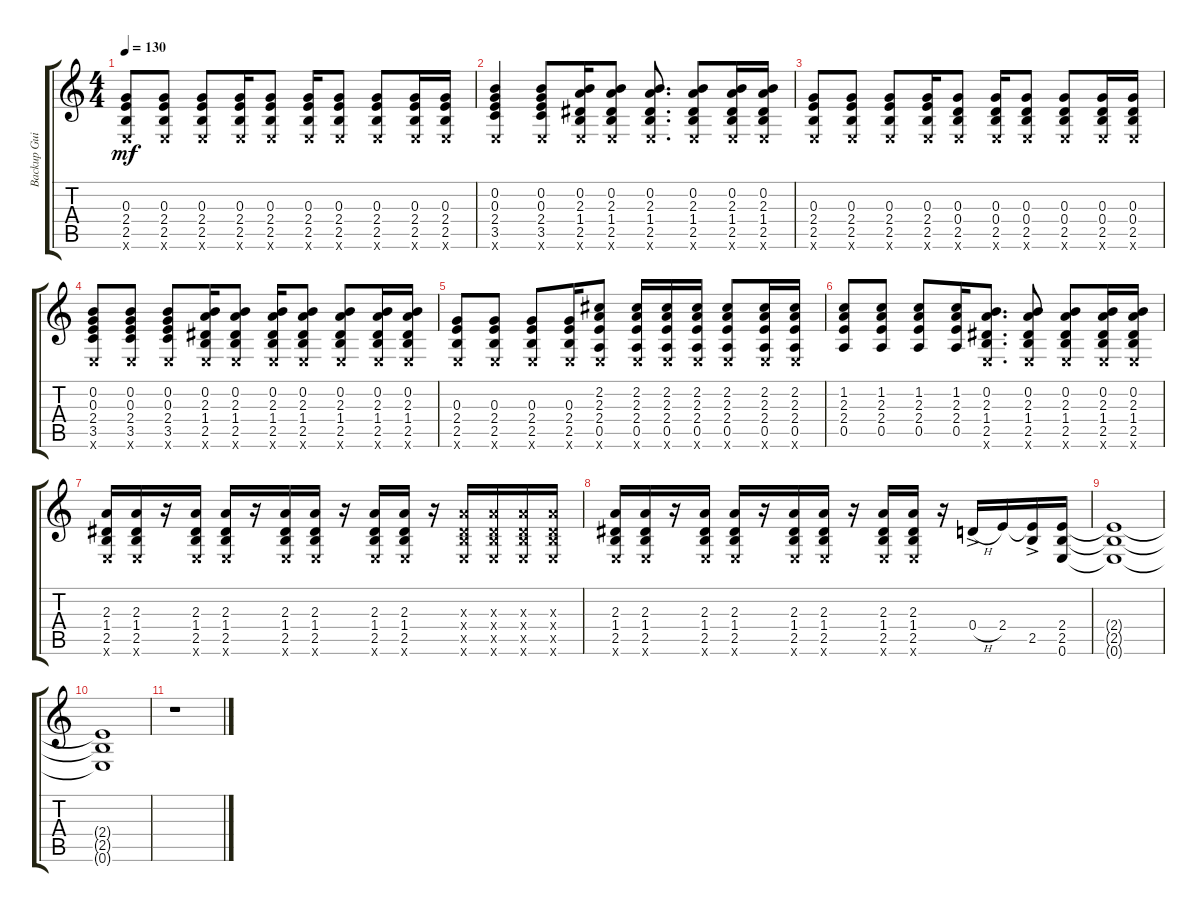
\track ("Backup Guitar" "Backup Gui") {instrument acousticguitarnylon}
\staff {score tabs}
\tuning (E4 B3 G3 D3 A2 E2) {hide}
\ts (4 4)
\tempo 130
\clef g2
\ks c
(0.3 2.4 2.5 0.6{x}).8{dy mf} (0.3 2.4 2.5 0.6{x}).8 (0.3 2.4 2.5 0.6{x}).8 (0.3 2.4 2.5 0.6{x}).16 (0.3 2.4 2.5 0.6{x}).8 (0.3 2.4 2.5 0.6{x}).16 (0.3 2.4 2.5 0.6{x}).8 (0.3 2.4 2.5 0.6{x}).8 (0.3 2.4 2.5 0.6{x}).16 (0.3 2.4 2.5 0.6{x}).16 |
(0.2 0.3 2.4 3.5 0.6{x}).4 (0.2 0.3 2.4 3.5 0.6{x}).8 (0.2 2.3 1.4 2.5 0.6{x}).16 (0.2 2.3 1.4 2.5 0.6{x}).8 (0.2 2.3 1.4 2.5 0.6{x}).8{d} (0.2 2.3 1.4 2.5 0.6{x}).8 (0.2 2.3 1.4 2.5 0.6{x}).16 (0.2 2.3 1.4 2.5 0.6{x}).16 |
(0.3 2.4 2.5 0.6{x}).8 (0.3 2.4 2.5 0.6{x}).8 (0.3 2.4 2.5 0.6{x}).8 (0.3 2.4 2.5 0.6{x}).16 (0.3 0.4 2.5 0.6{x}).8 (0.3 0.4 2.5 0.6{x}).16 (0.3 0.4 2.5 0.6{x}).8 (0.3 0.4 2.5 0.6{x}).8 (0.3 0.4 2.5 0.6{x}).16 (0.3 0.4 2.5 0.6{x}).16 |
(0.2 0.3 2.4 3.5 0.6{x}).8 (0.2 0.3 2.4 3.5 0.6{x}).8 (0.2 0.3 2.4 3.5 0.6{x}).8 (0.2 2.3 1.4 2.5 0.6{x}).16 (0.2 2.3 1.4 2.5 0.6{x}).8 (0.2 2.3 1.4 2.5 0.6{x}).16 (0.2 2.3 1.4 2.5 0.6{x}).8 (0.2 2.3 1.4 2.5 0.6{x}).8 (0.2 2.3 1.4 2.5 0.6{x}).16 (0.2 2.3 1.4 2.5 0.6{x}).16 |
(0.3 2.4 2.5 0.6{x}).8 (0.3 2.4 2.5 0.6{x}).8 (0.3 2.4 2.5 0.6{x}).8 (0.3 2.4 2.5 0.6{x}).16 (2.2 2.3 2.4 0.5 0.6{x}).8 (2.2 2.3 2.4 0.5 0.6{x}).16 (2.2 2.3 2.4 0.5 0.6{x}).16 (2.2 2.3 2.4 0.5 0.6{x}).16 (2.2 2.3 2.4 0.5 0.6{x}).8 (2.2 2.3 2.4 0.5 0.6{x}).16 (2.2 2.3 2.4 0.5 0.6{x}).16 |
(1.2 2.3 2.4 0.5).8 (1.2 2.3 2.4 0.5).8 (1.2 2.3 2.4 0.5).8 (1.2 2.3 2.4 0.5).16 (0.2 2.3 1.4 2.5 0.6{x}).8{d} (0.2 2.3 1.4 2.5 0.6{x}).8 (0.2 2.3 1.4 2.5 0.6{x}).8 (0.2 2.3 1.4 2.5 0.6{x}).16 (0.2 2.3 1.4 2.5 0.6{x}).16 |
(2.3 1.4 2.5 0.6{x}).16 (2.3 1.4 2.5 0.6{x}).16 r.16 (2.3 1.4 2.5 0.6{x}).16 (2.3 1.4 2.5 0.6{x}).16 r.16 (2.3 1.4 2.5 0.6{x}).16 (2.3 1.4 2.5 0.6{x}).16 r.16 (2.3 1.4 2.5 0.6{x}).16 (2.3 1.4 2.5 0.6{x}).16 r.16 (2.3{x} 1.4{x} 2.5{x} 0.6{x}).16 (2.3{x} 1.4{x} 2.5{x} 0.6{x}).16 (2.3{x} 1.4{x} 2.5{x} 0.6{x}).16 (2.3{x} 1.4{x} 2.5{x} 0.6{x}).16 |
(2.3 1.4 2.5 0.6{x}).16 (2.3 1.4 2.5 0.6{x}).16 r.16 (2.3 1.4 2.5 0.6{x}).16 (2.3 1.4 2.5 0.6{x}).16 r.16 (2.3 1.4 2.5 0.6{x}).16 (2.3 1.4 2.5 0.6{x}).16 r.16 (2.3 1.4 2.5 0.6{x}).16 (2.3 1.4 2.5 0.6{x}).16 r.16 0.4{h ac}.16 2.4.16 (2.4{t} 2.5{ac}).16 (2.4 2.5 0.6).16 |
(2.4{t} 2.5{t} 0.6{t}).1 |
(2.4{t} 2.5{t} 0.6{t}).1 |
r.1
